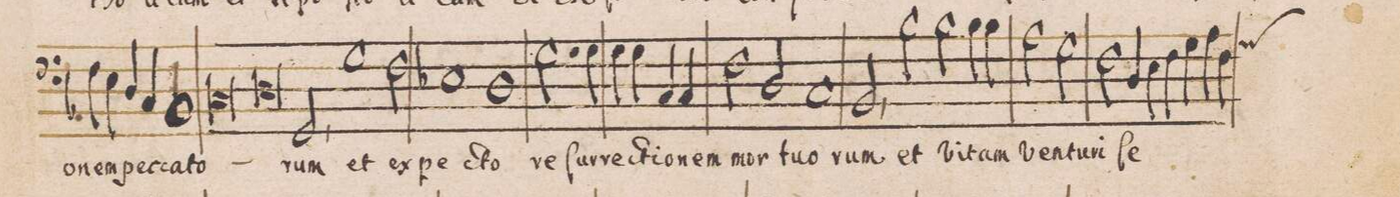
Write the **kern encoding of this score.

**kern	**text
*I"BASVS	*
*clefF4	*
*k[b-]	*
*met(C|)	*
*M2/1	*
4F\	-o-
4E\	-nem
4D/	pec-
4C/	-ca-
1BB-	-to-
=158	=158
0C	.
=159	=159
0D	.
=160	=160
2GG,/	-rum
1G	et
2F\	ex-
=161	=161
1E-X	-pe-
1D	-cto
=162	=162
2.G\	re-
4G\	-ſur-
4G\	-re-
4G\	-cti-
4C/	-o-
4C/	-nem
=163	=163
2F\	mor-
2D/	-tu-
1C	-o-
=164	=164
2BB-,/	-rum
2B-\	et
2B-\	vi-
4B-\	-tam
4B-\	ven-
=165	=165
2A\	-tu-
2G\	-ri
2F\	ſe-
4D/	.
4E\	.
=166	=166
4F\	.
4G\	.
4A\	.
*custos:G	*
4F\	.
1G	.
=167	=167
*-	*-
